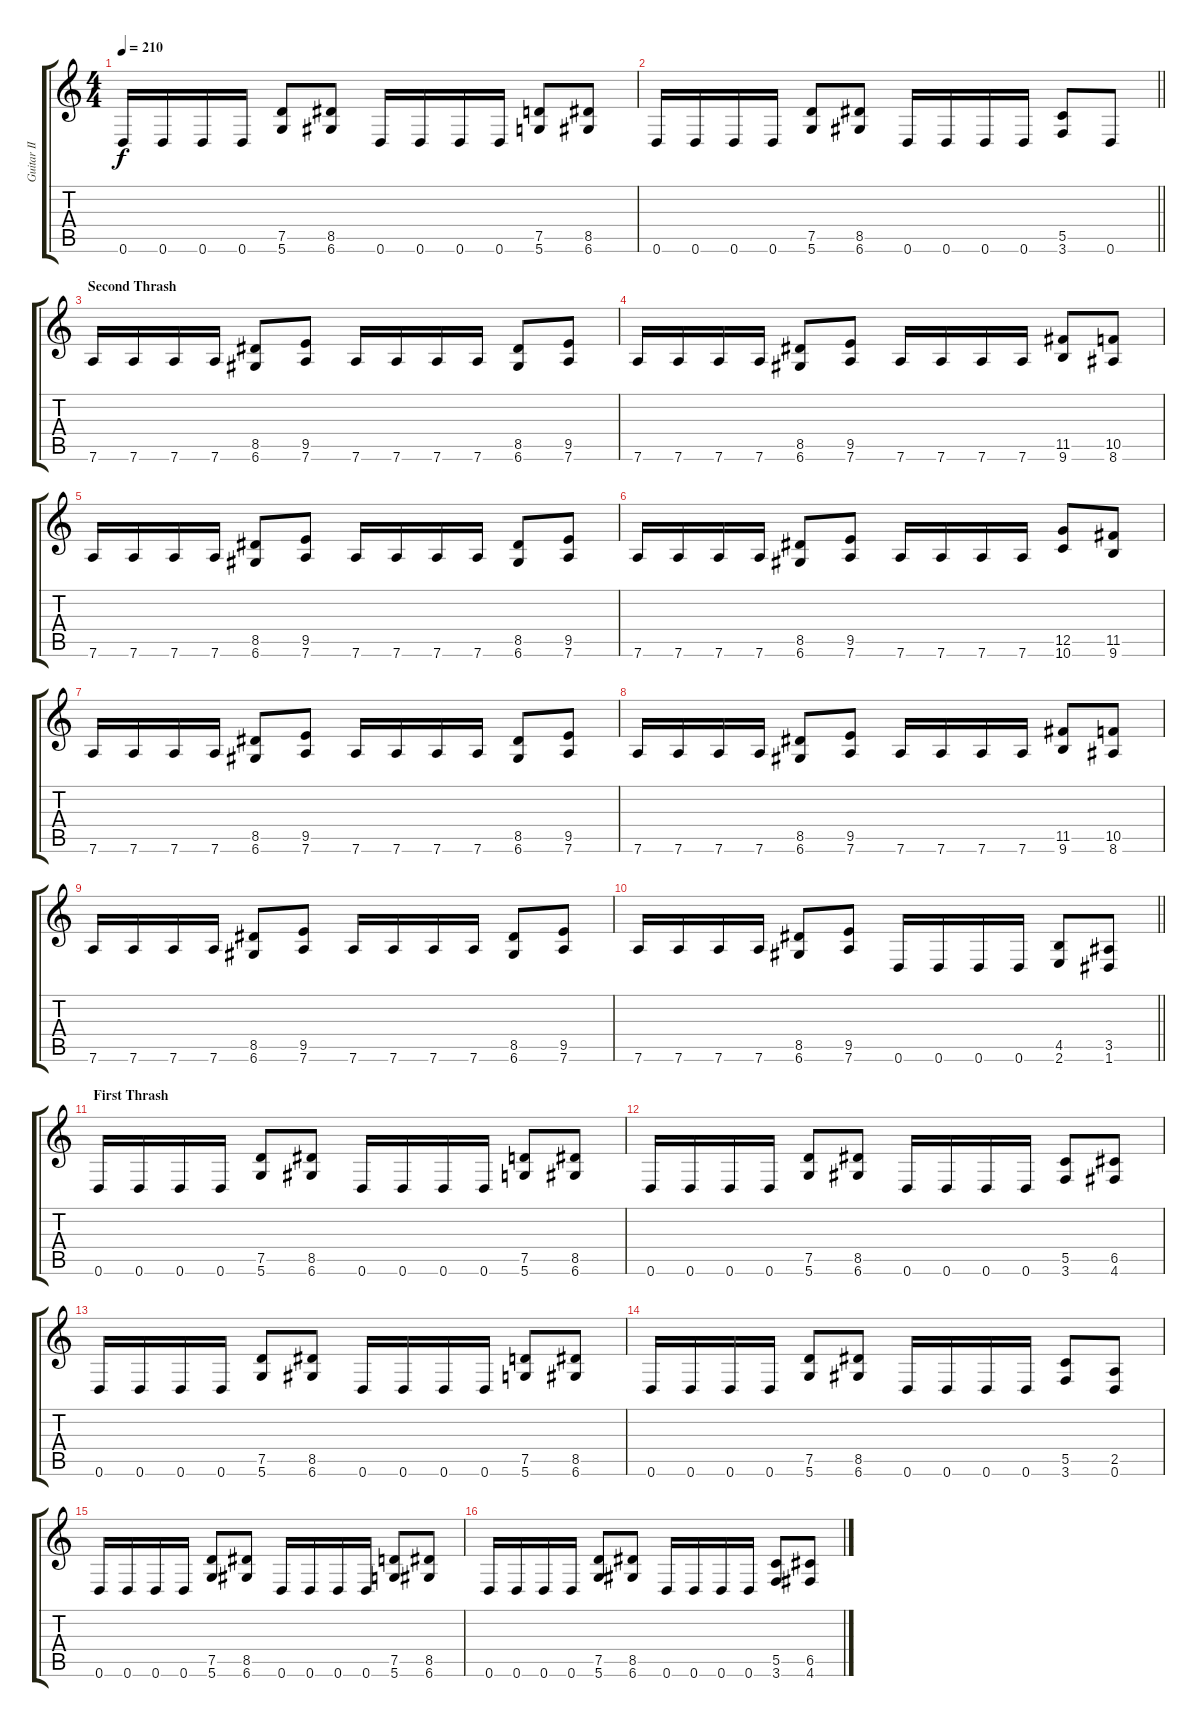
\track ("Guitar II" "Guitar II") {instrument distortionguitar}
\staff {score tabs}
\tuning (D4 A3 F3 C3 G2 D2) {hide}
\ts (4 4)
\tempo 210
\clef g2
\ks c
0.6.16{dy f} 0.6.16 0.6.16 0.6.16 (7.5 5.6).8 (8.5 6.6).8 0.6.16 0.6.16 0.6.16 0.6.16 (7.5 5.6).8 (8.5 6.6).8 |
\barLineRight lightlight
0.6.16 0.6.16 0.6.16 0.6.16 (7.5 5.6).8 (8.5 6.6).8 0.6.16 0.6.16 0.6.16 0.6.16 (5.5 3.6).8 0.6.8 |
\section ("" "Second Thrash")
7.6.16 7.6.16 7.6.16 7.6.16 (8.5 6.6).8 (9.5 7.6).8 7.6.16 7.6.16 7.6.16 7.6.16 (8.5 6.6).8 (9.5 7.6).8 |
7.6.16 7.6.16 7.6.16 7.6.16 (8.5 6.6).8 (9.5 7.6).8 7.6.16 7.6.16 7.6.16 7.6.16 (11.5 9.6).8 (10.5 8.6).8 |
7.6.16 7.6.16 7.6.16 7.6.16 (8.5 6.6).8 (9.5 7.6).8 7.6.16 7.6.16 7.6.16 7.6.16 (8.5 6.6).8 (9.5 7.6).8 |
7.6.16 7.6.16 7.6.16 7.6.16 (8.5 6.6).8 (9.5 7.6).8 7.6.16 7.6.16 7.6.16 7.6.16 (12.5 10.6).8 (11.5 9.6).8 |
7.6.16 7.6.16 7.6.16 7.6.16 (8.5 6.6).8 (9.5 7.6).8 7.6.16 7.6.16 7.6.16 7.6.16 (8.5 6.6).8 (9.5 7.6).8 |
7.6.16 7.6.16 7.6.16 7.6.16 (8.5 6.6).8 (9.5 7.6).8 7.6.16 7.6.16 7.6.16 7.6.16 (11.5 9.6).8 (10.5 8.6).8 |
7.6.16 7.6.16 7.6.16 7.6.16 (8.5 6.6).8 (9.5 7.6).8 7.6.16 7.6.16 7.6.16 7.6.16 (8.5 6.6).8 (9.5 7.6).8 |
\barLineRight lightlight
7.6.16 7.6.16 7.6.16 7.6.16 (8.5 6.6).8 (9.5 7.6).8 0.6.16 0.6.16 0.6.16 0.6.16 (4.5 2.6).8 (3.5 1.6).8 |
\section ("" "First Thrash")
0.6.16 0.6.16 0.6.16 0.6.16 (7.5 5.6).8 (8.5 6.6).8 0.6.16 0.6.16 0.6.16 0.6.16 (7.5 5.6).8 (8.5 6.6).8 |
0.6.16 0.6.16 0.6.16 0.6.16 (7.5 5.6).8 (8.5 6.6).8 0.6.16 0.6.16 0.6.16 0.6.16 (5.5 3.6).8 (6.5 4.6).8 |
0.6.16 0.6.16 0.6.16 0.6.16 (7.5 5.6).8 (8.5 6.6).8 0.6.16 0.6.16 0.6.16 0.6.16 (7.5 5.6).8 (8.5 6.6).8 |
0.6.16 0.6.16 0.6.16 0.6.16 (7.5 5.6).8 (8.5 6.6).8 0.6.16 0.6.16 0.6.16 0.6.16 (5.5 3.6).8 (2.5 0.6).8 |
0.6.16 0.6.16 0.6.16 0.6.16 (7.5 5.6).8 (8.5 6.6).8 0.6.16 0.6.16 0.6.16 0.6.16 (7.5 5.6).8 (8.5 6.6).8 |
0.6.16 0.6.16 0.6.16 0.6.16 (7.5 5.6).8 (8.5 6.6).8 0.6.16 0.6.16 0.6.16 0.6.16 (5.5 3.6).8 (6.5 4.6).8
